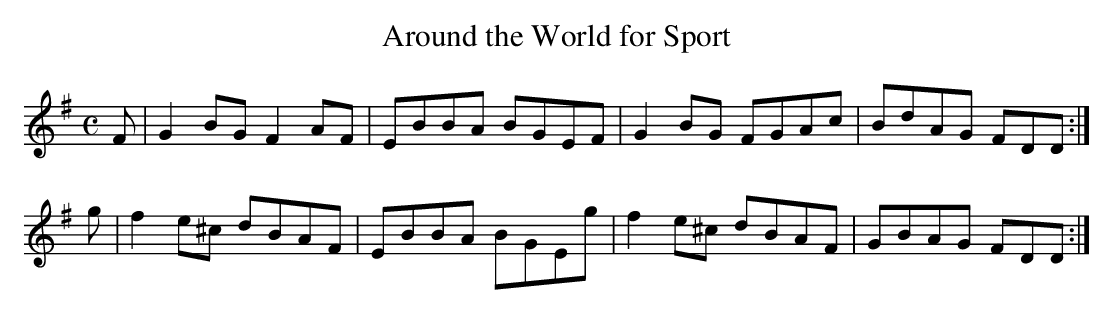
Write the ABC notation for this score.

X:1
T:Around the World for Sport
M:C
L:1/8
K:E Minor
F|G2BG F2AF|EBBA BGEF|G2BG FGAc|BdAG FDD:|!
g|f2e^c dBAF|EBBA BGEg|f2e^c dBAF|GBAG FDD:|!
